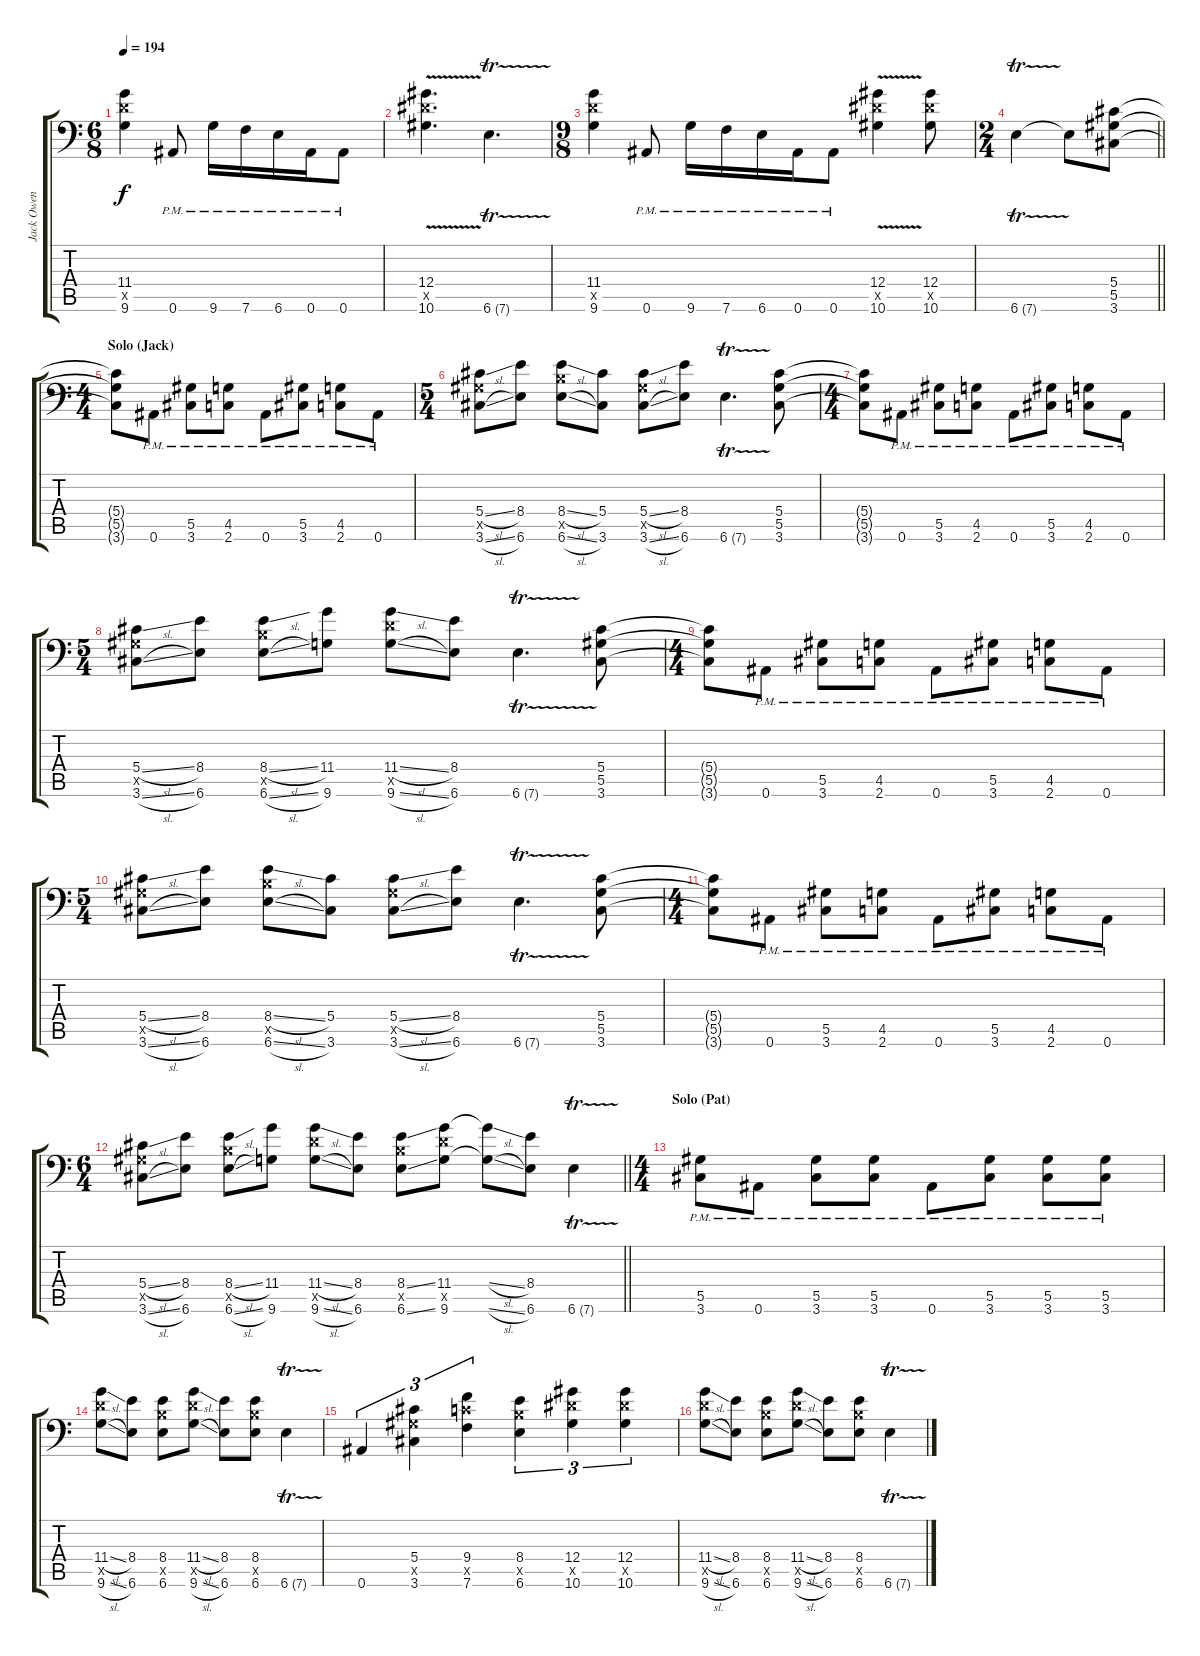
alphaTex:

\track ("Jack Owen" "Jack Owen") {instrument distortionguitar}
\staff {score tabs}
\tuning (Bb3 F3 Db3 Ab2 Eb2 Bb1) {hide}
\ts (6 8)
\tempo 194
\clef f4
\ks c
(11.4 11.5{x} 9.6).4{dy f} 0.6{pm}.8 9.6{pm}.16 7.6{pm}.16 6.6{pm}.16 0.6{pm}.16 0.6{pm}.8 |
(12.4{v} 12.5{x} 10.6{v}).4{d} 6.6{tr (7 16)}.4{d} |
\ts (9 8)
(11.4 11.5{x} 9.6).4 0.6{pm}.8 9.6{pm}.16 7.6{pm}.16 6.6{pm}.16 0.6{pm}.16 0.6{pm}.8 (12.4{v} 12.5{x} 10.6{v}).4 (12.4 12.5{x} 10.6).8 |
\ts (2 4)
\barLineRight lightlight
6.6{tr (7 16)}.4 6.6{t}.8 (5.4 5.5 3.6).8 |
\ts (4 4)
\section ("" "Solo (Jack)")
(5.4{t} 5.5{t} 3.6{t}).8 0.6{pm}.8 (5.5{pm} 3.6{pm}).8 (4.5{pm} 2.6{pm}).8 0.6{pm}.8 (5.5{pm} 3.6{pm}).8 (4.5{pm} 2.6{pm}).8 0.6{pm}.8 |
\ts (5 4)
(5.4{sl} 5.5{x} 3.6{sl}).8 (8.4 6.6).8 (8.4{sl} 8.5{x} 6.6{sl}).8 (5.4 3.6).8 (5.4{sl} 5.5{x} 3.6{sl}).8 (8.4 6.6).8 6.6{tr (7 16)}.4{d} (5.4 5.5 3.6).8 |
\ts (4 4)
(5.4{t} 5.5{t} 3.6{t}).8 0.6{pm}.8 (5.5{pm} 3.6{pm}).8 (4.5{pm} 2.6{pm}).8 0.6{pm}.8 (5.5{pm} 3.6{pm}).8 (4.5{pm} 2.6{pm}).8 0.6{pm}.8 |
\ts (5 4)
(5.4{sl} 5.5{x} 3.6{sl}).8 (8.4 6.6).8 (8.4{sl} 8.5{x} 6.6{sl}).8 (11.4 9.6).8 (11.4{sl} 11.5{x} 9.6{sl}).8 (8.4 6.6).8 6.6{tr (7 16)}.4{d} (5.4 5.5 3.6).8 |
\ts (4 4)
(5.4{t} 5.5{t} 3.6{t}).8 0.6{pm}.8 (5.5{pm} 3.6{pm}).8 (4.5{pm} 2.6{pm}).8 0.6{pm}.8 (5.5{pm} 3.6{pm}).8 (4.5{pm} 2.6{pm}).8 0.6{pm}.8 |
\ts (5 4)
(5.4{sl} 5.5{x} 3.6{sl}).8 (8.4 6.6).8 (8.4{sl} 8.5{x} 6.6{sl}).8 (5.4 3.6).8 (5.4{sl} 5.5{x} 3.6{sl}).8 (8.4 6.6).8 6.6{tr (7 16)}.4{d} (5.4 5.5 3.6).8 |
\ts (4 4)
(5.4{t} 5.5{t} 3.6{t}).8 0.6{pm}.8 (5.5{pm} 3.6{pm}).8 (4.5{pm} 2.6{pm}).8 0.6{pm}.8 (5.5{pm} 3.6{pm}).8 (4.5{pm} 2.6{pm}).8 0.6{pm}.8 |
\ts (6 4)
\barLineRight lightlight
(5.4{sl} 5.5{x} 3.6{sl}).8 (8.4 6.6).8 (8.4{sl} 8.5{x} 6.6{sl}).8 (11.4 9.6).8 (11.4{sl} 11.5{x} 9.6{sl}).8 (8.4 6.6).8 (8.4{ss} 8.5{x} 6.6{ss}).8 (11.4 11.5{x} 9.6).8 (11.4{sl t} 9.6{sl t}).8 (8.4 6.6).8 6.6{tr (7 16)}.4 |
\ts (4 4)
\section ("" "Solo (Pat)")
(5.5{pm} 3.6{pm}).8 0.6{pm}.8 (5.5{pm} 3.6{pm}).8 (5.5{pm} 3.6{pm}).8 0.6{pm}.8 (5.5{pm} 3.6{pm}).8 (5.5{pm} 3.6{pm}).8 (5.5{pm} 3.6{pm}).8 |
(11.4{sl} 11.5{x} 9.6{sl}).8 (8.4 6.6).8 (8.4 8.5{x} 6.6).8 (11.4{sl} 11.5{x} 9.6{sl}).8 (8.4 6.6).8 (8.4 8.5{x} 6.6).8 6.6{tr (7 16)}.4 |
0.6.4{tu (3 2)} (5.4 5.5{x} 3.6).4{tu (3 2)} (9.4 9.5{x} 7.6).4{tu (3 2)} (8.4 8.5{x} 6.6).4{tu (3 2)} (12.4 12.5{x} 10.6).4{tu (3 2)} (12.4 12.5{x} 10.6).4{tu (3 2)} |
(11.4{sl} 11.5{x} 9.6{sl}).8 (8.4 6.6).8 (8.4 8.5{x} 6.6).8 (11.4{sl} 11.5{x} 9.6{sl}).8 (8.4 6.6).8 (8.4 8.5{x} 6.6).8 6.6{tr (7 16)}.4
